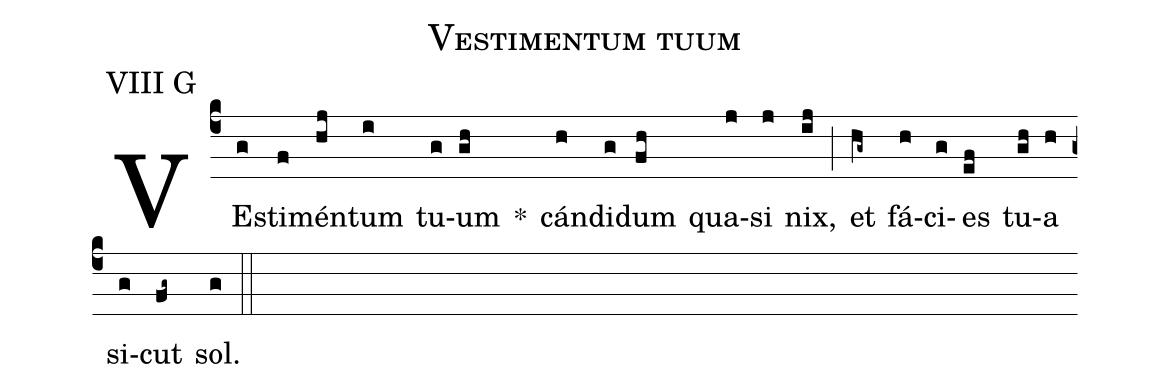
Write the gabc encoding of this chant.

name: Vestimentum tuum;
annotation: VIII G;
mode: 8;
%%
(c4)
VE(g)sti(f)mén(hj)tum(i) tu(g)um(gh) *()
cán(h)di(g)dum(fh) qua(j)si(j) nix,(ij) (;)
et(hg~) fá(h)ci(g)es(ef) tu(gh)a(h) si(g)cut(fg~) sol.(g) (::)
